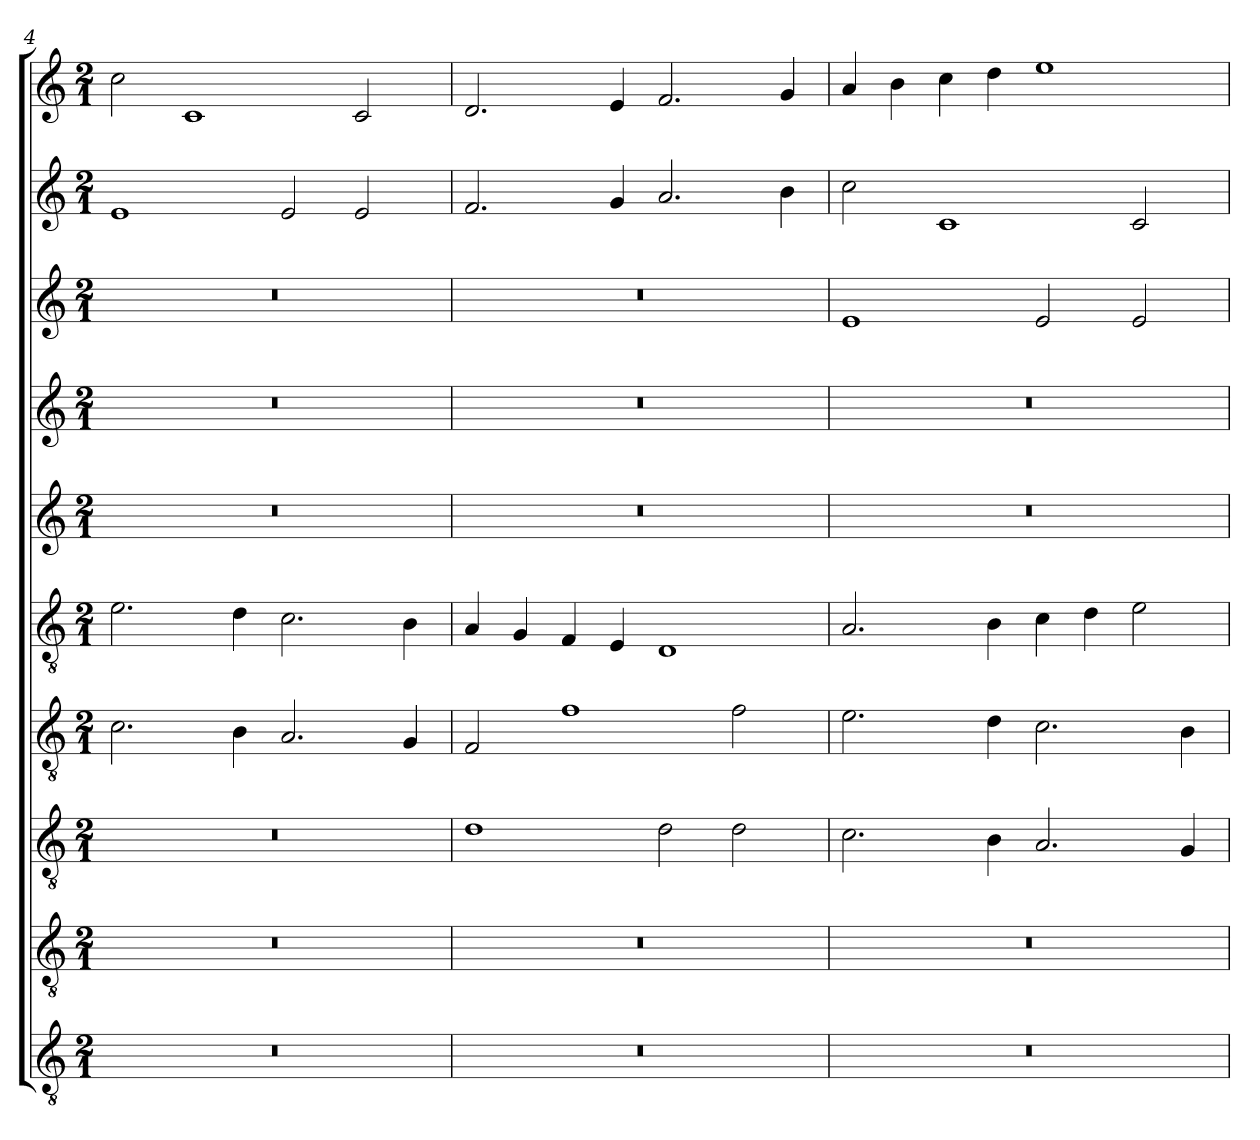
**kern	**kern	**kern	**kern	**kern	**kern	**kern	**kern	**kern	**kern
*part10	*part9	*part8	*part7	*part6	*part5	*part4	*part3	*part2	*part1
*staff10	*staff9	*staff8	*staff7	*staff6	*staff5	*staff4	*staff3	*staff2	*staff1
*clefGv2	*clefGv2	*clefGv2	*clefGv2	*clefGv2	*clefG2	*clefG2	*clefG2	*clefG2	*clefG2
*k[]	*k[]	*k[]	*k[]	*k[]	*k[]	*k[]	*k[]	*k[]	*k[]
*a:	*a:	*a:	*a:	*a:	*a:	*a:	*a:	*a:	*a:
*M2/1	*M2/1	*M2/1	*M2/1	*M2/1	*M2/1	*M2/1	*M2/1	*M2/1	*M2/1
=4	=4	=4	=4	=4	=4	=4	=4	=4	=4
0r	0r	0r	2.c	2.e	0r	0r	0r	1e	2cc
.	.	.	.	.	.	.	.	.	1c
.	.	.	4B	4d	.	.	.	.	.
.	.	.	2.A	2.c	.	.	.	2e	.
.	.	.	.	.	.	.	.	2e	2c
.	.	.	4G	4B	.	.	.	.	.
=5	=5	=5	=5	=5	=5	=5	=5	=5	=5
0r	0r	1d	2F	4A	0r	0r	0r	2.f	2.d
.	.	.	.	4G	.	.	.	.	.
.	.	.	1f	4F	.	.	.	.	.
.	.	.	.	4E	.	.	.	4g	4e
.	.	2d	.	1D	.	.	.	2.a	2.f
.	.	2d	2f	.	.	.	.	.	.
.	.	.	.	.	.	.	.	4b	4g
=6	=6	=6	=6	=6	=6	=6	=6	=6	=6
0r	0r	2.c	2.e	2.A	0r	0r	1e	2cc	4a
.	.	.	.	.	.	.	.	.	4b
.	.	.	.	.	.	.	.	1c	4cc
.	.	4B	4d	4B	.	.	.	.	4dd
.	.	2.A	2.c	4c	.	.	2e	.	1ee
.	.	.	.	4d	.	.	.	.	.
.	.	.	.	2e	.	.	2e	2c	.
.	.	4G	4B	.	.	.	.	.	.
=	=	=	=	=	=	=	=	=	=
*-	*-	*-	*-	*-	*-	*-	*-	*-	*-
